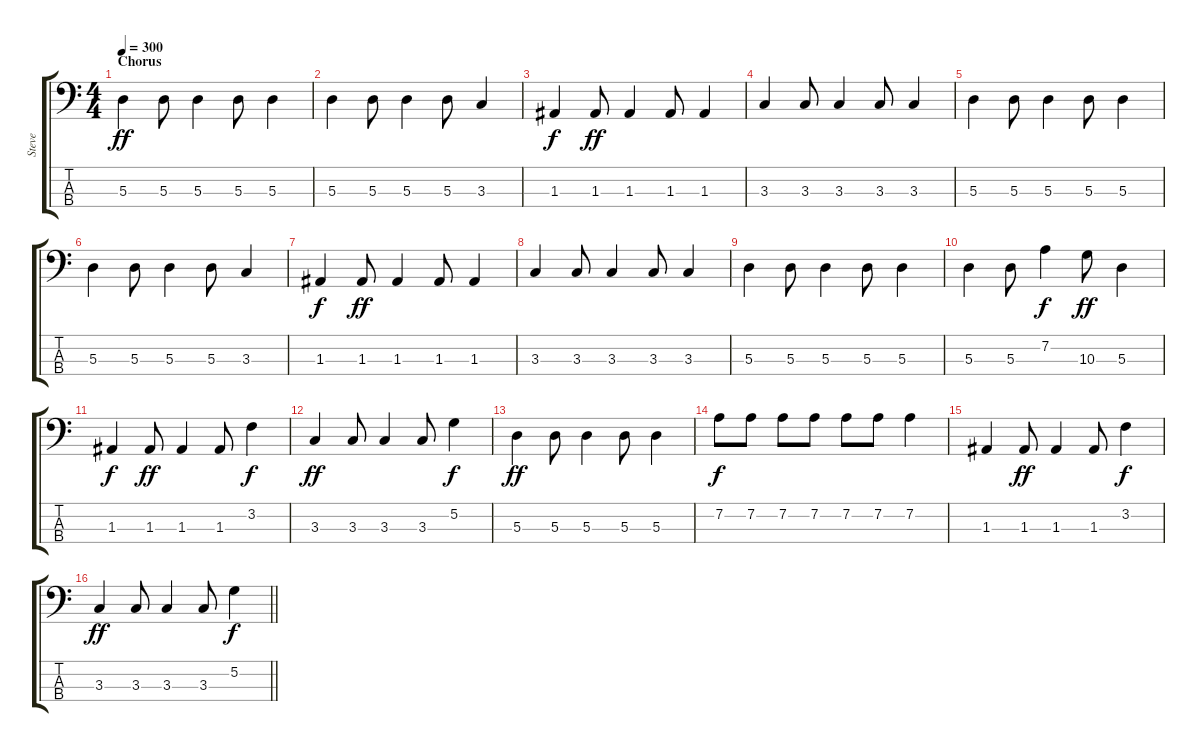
\track ("Steve" "Steve") {instrument electricbassfinger}
\staff {score tabs}
\tuning (G2 D2 A1 E1) {hide}
\ts (4 4)
\section ("" "Chorus")
\tempo 300
\clef f4
\ks c
5.3.4{dy ff} 5.3.8 5.3.4 5.3.8 5.3.4 |
5.3.4 5.3.8 5.3.4 5.3.8 3.3.4 |
1.3.4{dy f} 1.3.8{dy ff} 1.3.4 1.3.8 1.3.4 |
3.3.4 3.3.8 3.3.4 3.3.8 3.3.4 |
5.3.4 5.3.8 5.3.4 5.3.8 5.3.4 |
5.3.4 5.3.8 5.3.4 5.3.8 3.3.4 |
1.3.4{dy f} 1.3.8{dy ff} 1.3.4 1.3.8 1.3.4 |
3.3.4 3.3.8 3.3.4 3.3.8 3.3.4 |
5.3.4 5.3.8 5.3.4 5.3.8 5.3.4 |
5.3.4 5.3.8 7.2.4{dy f} 10.3.8{dy ff} 5.3.4 |
1.3.4{dy f} 1.3.8{dy ff} 1.3.4 1.3.8 3.2.4{dy f} |
3.3.4{dy ff} 3.3.8 3.3.4 3.3.8 5.2.4{dy f} |
5.3.4{dy ff} 5.3.8 5.3.4 5.3.8 5.3.4 |
7.2.8{dy f} 7.2.8 7.2.8 7.2.8 7.2.8 7.2.8 7.2.4 |
1.3.4 1.3.8{dy ff} 1.3.4 1.3.8 3.2.4{dy f} |
\barLineRight lightlight
3.3.4{dy ff} 3.3.8 3.3.4 3.3.8 5.2.4{dy f}
